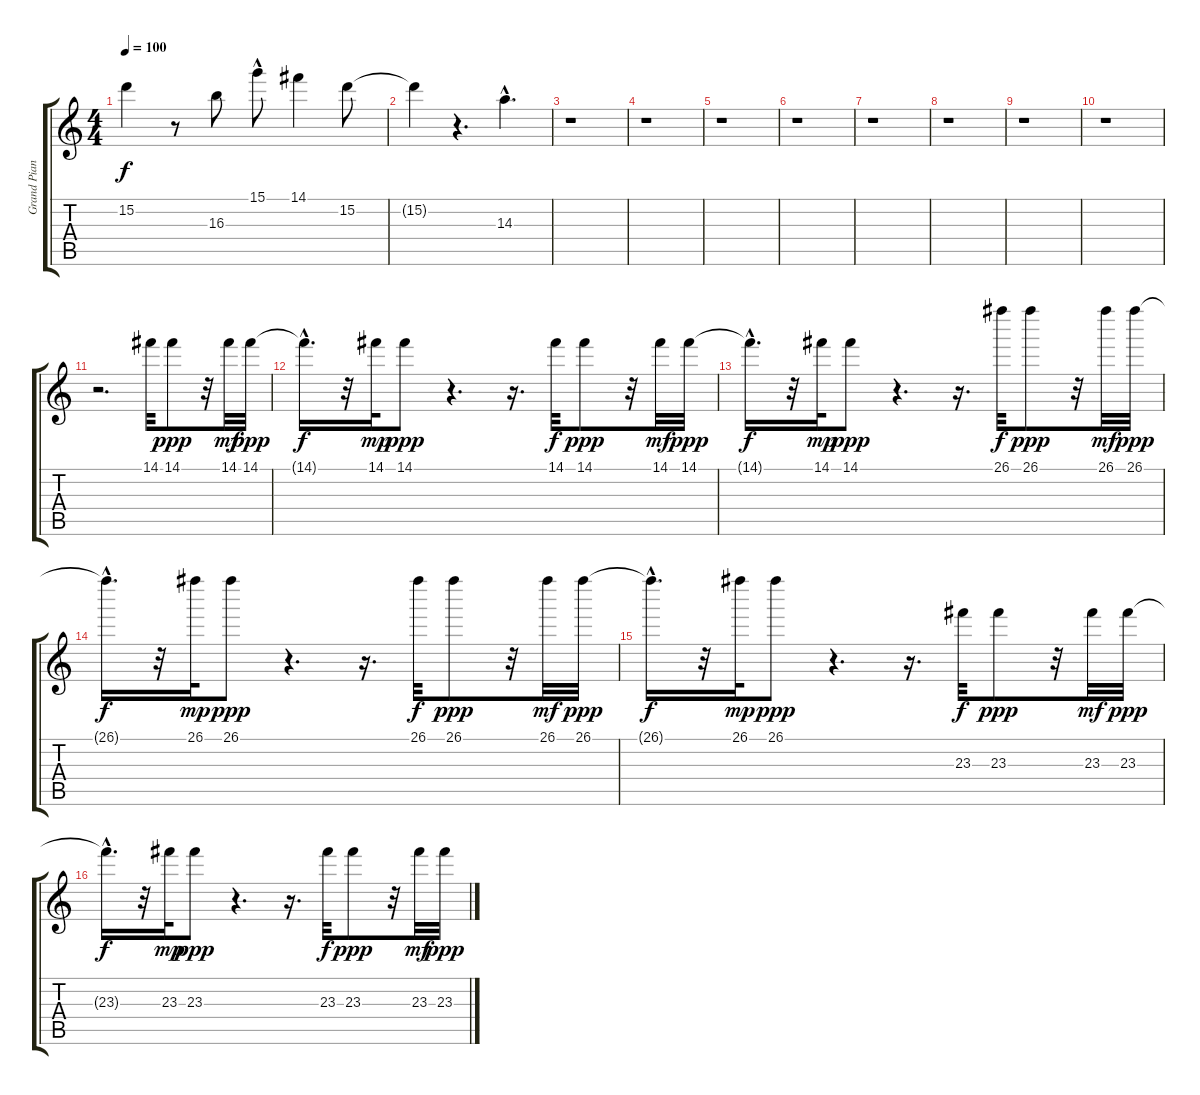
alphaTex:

\track ("Grand Piano" "Grand Pian") {instrument acousticguitarnylon}
\staff {score tabs}
\tuning (E4 B3 G3 D3 A2 E2) {hide}
\ts (4 4)
\tempo 100
\clef g2
\ks c
15.2{t}.4{dy f} r.8 16.3.8 15.1{hac}.8 14.1.4 15.2.8 |
15.2{t}.4 r.4{d} 14.3{hac}.4{d} |
r.1 |
r.1 |
r.1 |
r.1 |
r.1 |
r.1 |
r.1 |
r.1 |
r.2{d} 14.1.32 14.1.8{dy ppp} r.32 14.1.32{dy mf} 14.1.32{dy ppp} |
14.1{hac t}.16{d dy f} r.32 14.1.32{dy mp} 14.1.8{dy ppp} r.4{d} r.16{d} 14.1.32{dy f} 14.1.8{dy ppp} r.32 14.1.32{dy mf} 14.1.32{dy ppp} |
14.1{hac t}.16{d dy f} r.32 14.1.32{dy mp} 14.1.8{dy ppp} r.4{d} r.16{d} 26.1.32{dy f} 26.1.8{dy ppp} r.32 26.1.32{dy mf} 26.1.32{dy ppp} |
26.1{hac t}.16{d dy f} r.32 26.1.32{dy mp} 26.1.8{dy ppp} r.4{d} r.16{d} 26.1.32{dy f} 26.1.8{dy ppp} r.32 26.1.32{dy mf} 26.1.32{dy ppp} |
26.1{hac t}.16{d dy f} r.32 26.1.32{dy mp} 26.1.8{dy ppp} r.4{d} r.16{d} 23.3.32{dy f} 23.3.8{dy ppp} r.32 23.3.32{dy mf} 23.3.32{dy ppp} |
23.3{hac t}.16{d dy f} r.32 23.3.32{dy mp} 23.3.8{dy ppp} r.4{d} r.16{d} 23.3.32{dy f} 23.3.8{dy ppp} r.32 23.3.32{dy mf} 23.3.32{dy ppp}
